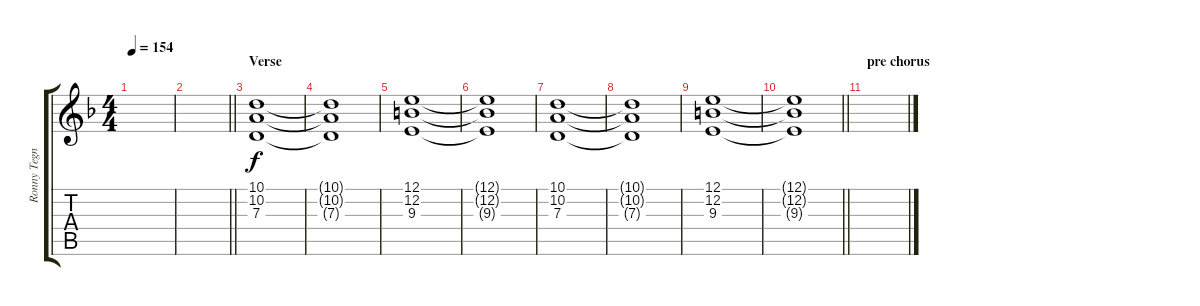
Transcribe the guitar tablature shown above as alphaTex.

\track ("Ronny Tegner" "Ronny Tegn") {instrument stringensemble1}
\staff {score tabs}
\tuning (E4 B3 G3 D3 A2 E2) {hide}
\ts (4 4)
\tempo 154
\clef g2
\ks f
|
\barLineRight lightlight
|
\section ("" "Verse")
(10.1 10.2 7.3).1{volume 6} |
(10.1{t} 10.2{t} 7.3{t}).1 |
(12.1 12.2 9.3).1 |
(12.1{t} 12.2{t} 9.3{t}).1 |
(10.1 10.2 7.3).1 |
(10.1{t} 10.2{t} 7.3{t}).1 |
(12.1 12.2 9.3).1 |
\barLineRight lightlight
(12.1{t} 12.2{t} 9.3{t}).1 |
\section ("" "pre chorus")
